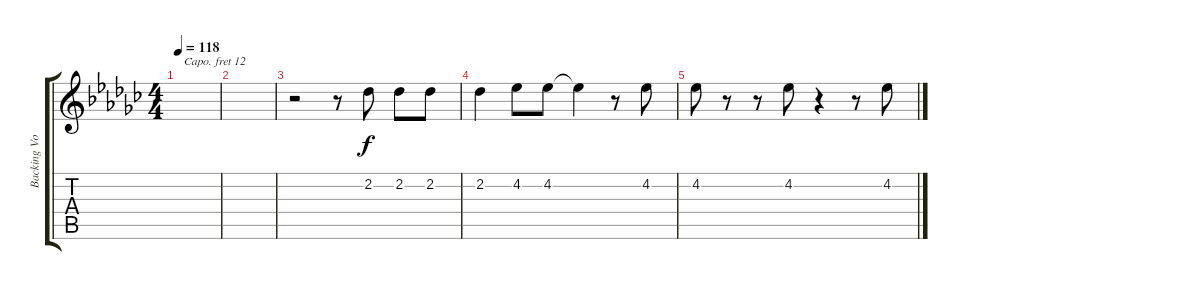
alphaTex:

\track ("Backing Vocals" "Backing Vo") {instrument lead6voice}
\staff {score tabs}
\capo 12
\tuning (E4 B3 G3 D3 A2 E2) {hide}
\ts (4 4)
\tempo 118
\clef g2
\ks ebminor
|
|
r.2 r.8 2.2.8 2.2.8 2.2.8 |
2.2.4 4.2.8 4.2.8 4.2{t}.4 r.8 4.2.8 |
4.2.8 r.8 r.8 4.2.8 r.4 r.8 4.2.8
